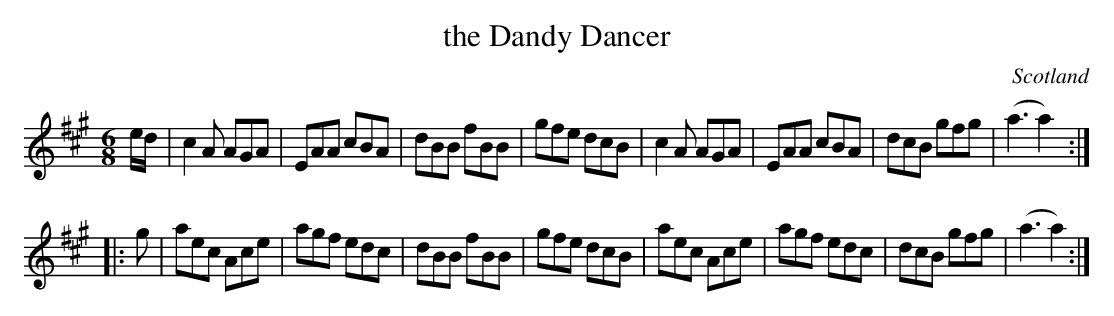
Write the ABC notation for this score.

X:1
T:the Dandy Dancer
M:6/8
O:Scotland
K:A major
e/d/|\
c2A AGA|EAA cBA|dBB fBB|gfe dcB|\
c2A AGA|EAA cBA|dcB gfg|(a3 a2)::
g|\
aec Ace|agf edc|dBB fBB|gfe dcB|\
aec Ace|agf edc|dcB gfg|(a3 a2):|
